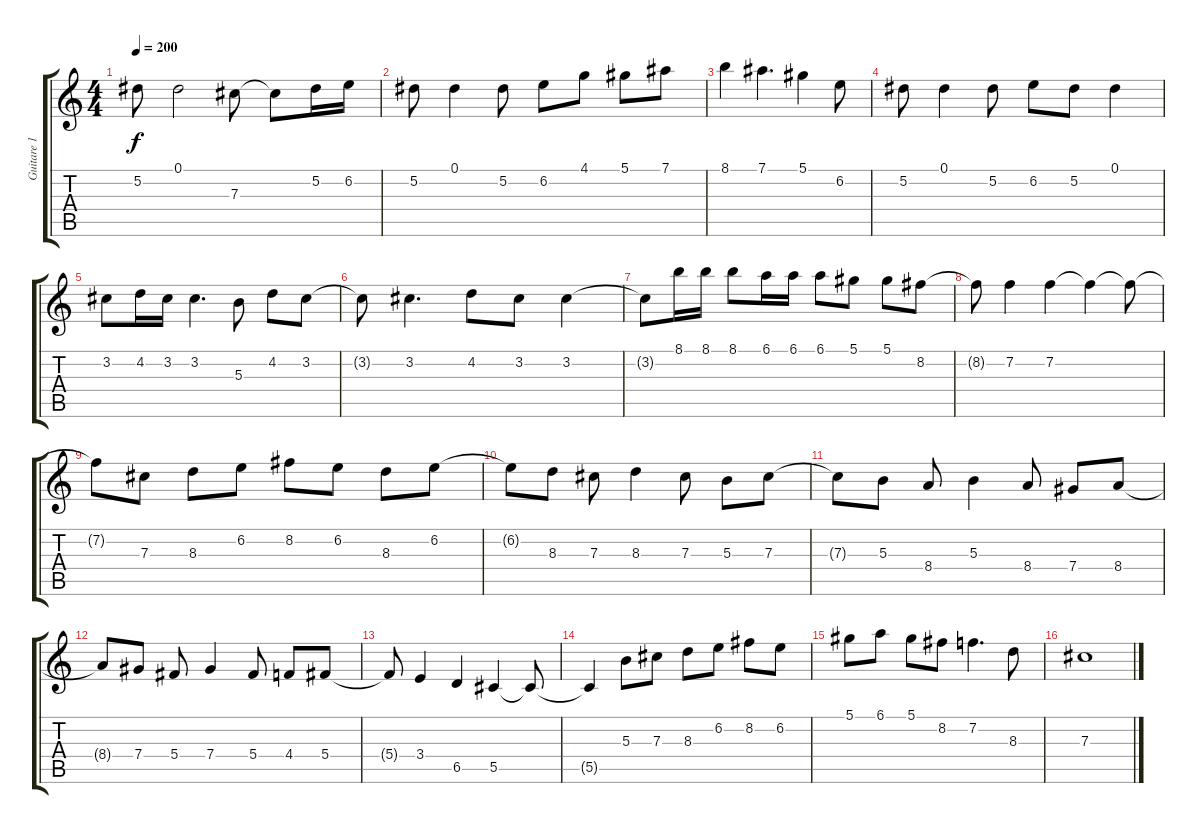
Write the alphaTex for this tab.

\track ("Guitare 1" "Guitare 1") {instrument acousticguitarnylon}
\staff {score tabs}
\tuning (Eb4 Bb3 Gb3 Db3 Ab2 Eb2) {hide}
\ts (4 4)
\tempo 200
\clef g2
\ks c
5.2.8{dy f} 0.1.2 7.3.8 7.3{t}.8 5.2.16 6.2.16 |
5.2.8 0.1.4 5.2.8 6.2.8 4.1.8 5.1.8 7.1.8 |
8.1.4 7.1.4{d} 5.1.4 6.2.8 |
5.2.8 0.1.4 5.2.8 6.2.8 5.2.8 0.1.4 |
3.2.8 4.2.16 3.2.16 3.2.4{d} 5.3.8 4.2.8 3.2.8 |
3.2{t}.8 3.2.4{d} 4.2.8 3.2.8 3.2.4 |
3.2{t}.8 8.1.16 8.1.16 8.1.8 6.1.16 6.1.16 6.1.8 5.1.8 5.1.8 8.2.8 |
8.2{t}.8 7.2.4 7.2.4 7.2{t}.4 7.2{t}.8 |
7.2{t}.8 7.3.8 8.3.8 6.2.8 8.2.8 6.2.8 8.3.8 6.2.8 |
6.2{t}.8 8.3.8 7.3.8 8.3.4 7.3.8 5.3.8 7.3.8 |
7.3{t}.8 5.3.8 8.4.8 5.3.4 8.4.8 7.4.8 8.4.8 |
8.4{t}.8 7.4.8 5.4.8 7.4.4 5.4.8 4.4.8 5.4.8 |
5.4{t}.8 3.4.4 6.5.4 5.5.4 5.5{t}.8 |
5.5{t}.4 5.3.8 7.3.8 8.3.8 6.2.8 8.2.8 6.2.8 |
5.1.8 6.1.8 5.1.8 8.2.8 7.2.4{d} 8.3.8 |
7.3.1
